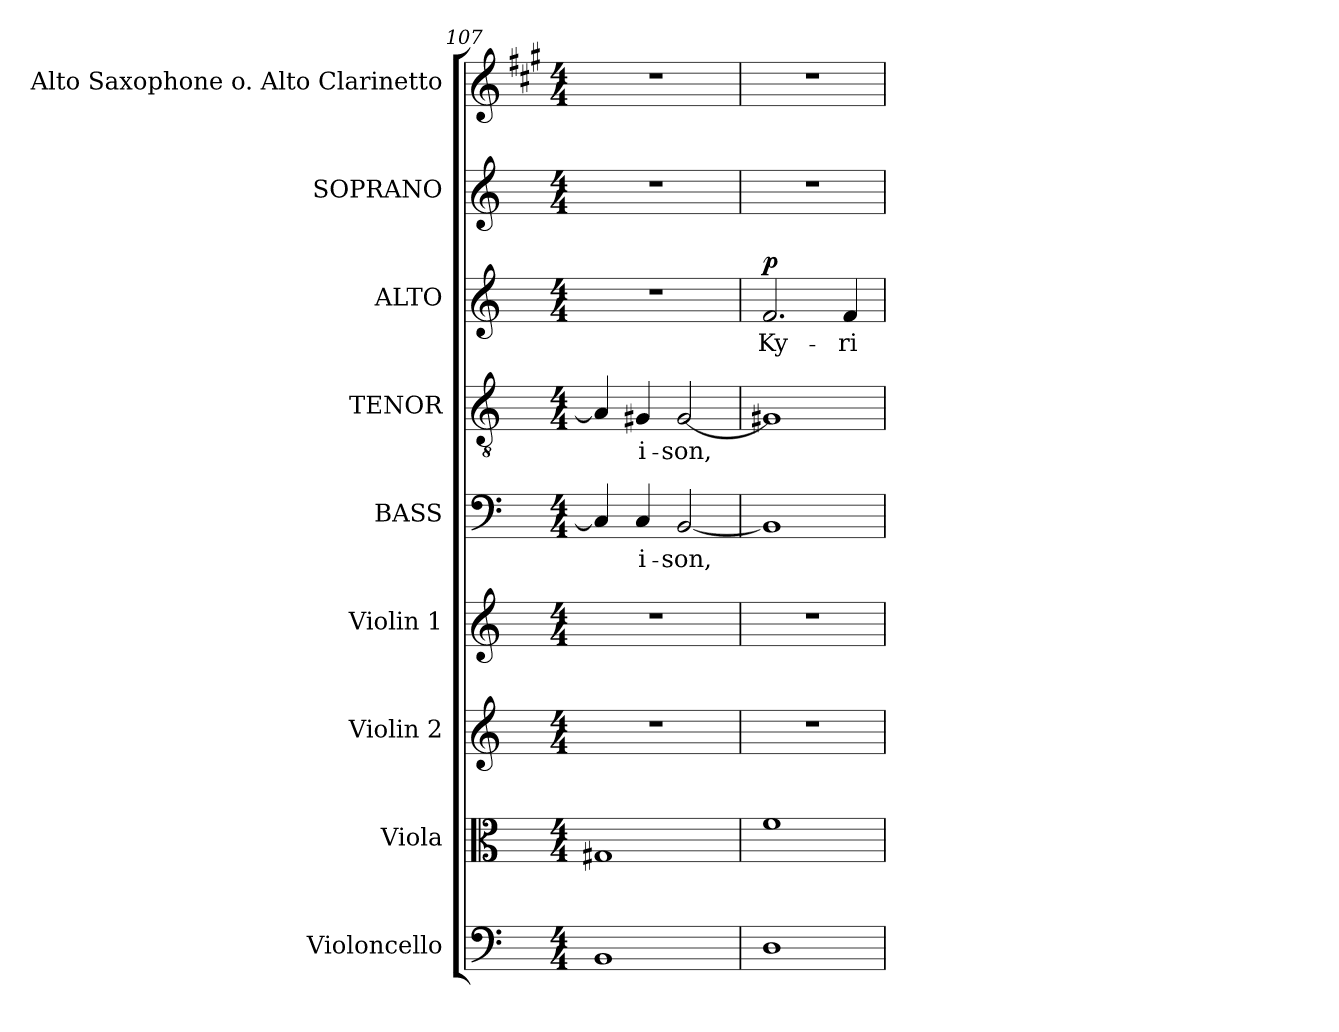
**kern	**kern	**kern	**kern	**kern	**text	**kern	**text	**kern	**text	**dynam	**kern	**kern
*part9	*part8	*part7	*part6	*part5	*part5	*part4	*part4	*part3	*part3	*part3	*part2	*part1
*staff9	*staff8	*staff7	*staff6	*staff5	*staff5	*staff4	*staff4	*staff3	*staff3	*staff3	*staff2	*staff1
*I"Violoncello	*I"Viola	*I"Violin 2	*I"Violin 1	*I"BASS	*	*I"TENOR	*	*I"ALTO	*	*	*I"SOPRANO	*I"Alto Saxophone o. Alto Clarinetto
*I'Vc.	*I'Vla.	*I'Vln. 2	*I'Vln. 1	*I'B.	*	*I'T.	*	*I'A.	*	*	*I'S.	*I'Alto Sax. o. Alto Clar.
*clefF4	*clefC3	*clefG2	*clefG2	*clefF4	*	*clefGv2	*	*clefG2	*	*	*clefG2	*clefG2
*	*	*	*	*	*	*ITrd7c12	*	*	*	*	*	*ITrd5c9
*k[]	*k[]	*k[]	*k[]	*k[]	*	*k[]	*	*k[]	*	*	*k[]	*k[]
*C:	*C:	*C:	*C:	*C:	*	*C:	*	*C:	*	*	*C:	*C:
*M4/4	*M4/4	*M4/4	*M4/4	*M4/4	*	*M4/4	*	*M4/4	*	*	*M4/4	*M4/4
=107	=107	=107	=107	=107	=107	=107	=107	=107	=107	=107	=107	=107
1BBi	1G#Xi	1r	1r	4Ci/]	.	4AAi/]	.	1r	.	.	1r	1r
!	!	!	!	!	!LO:LY:b:color=#000000	!	!	!	!	!	!	!
!	!	!	!	!	!	!	!LO:LY:b:color=#000000	!	!	!	!	!
.	.	.	.	4Ci/	-i-	4GG#Xi/	-i-	.	.	.	.	.
!	!	!	!	!	!LO:LY:b:color=#000000	!	!	!	!	!	!	!
!	!	!	!	!	!	!	!LO:LY:b:color=#000000	!	!	!	!	!
.	.	.	.	[<2BBi/	-son,	[<2GG#i/	-son,	.	.	.	.	.
!!LO:LB:g=z
=108	=108	=108	=108	=108	=108	=108	=108	=108	=108	=108	=108	=108
!	!	!	!	!	!	!	!	!	!LO:LY:b:color=#000000	!	!	!
1Di	1fi	1r	1r	1BBi]	.	1GG#Xi]	.	2.fi/	Ky-	p	1r	1r
!	!	!	!	!	!	!	!	!	!LO:LY:b:color=#000000	!	!	!
.	.	.	.	.	.	.	.	4fi/	-ri-	.	.	.
=	=	=	=	=	=	=	=	=	=	=	=	=
*-	*-	*-	*-	*-	*-	*-	*-	*-	*-	*-	*-	*-
